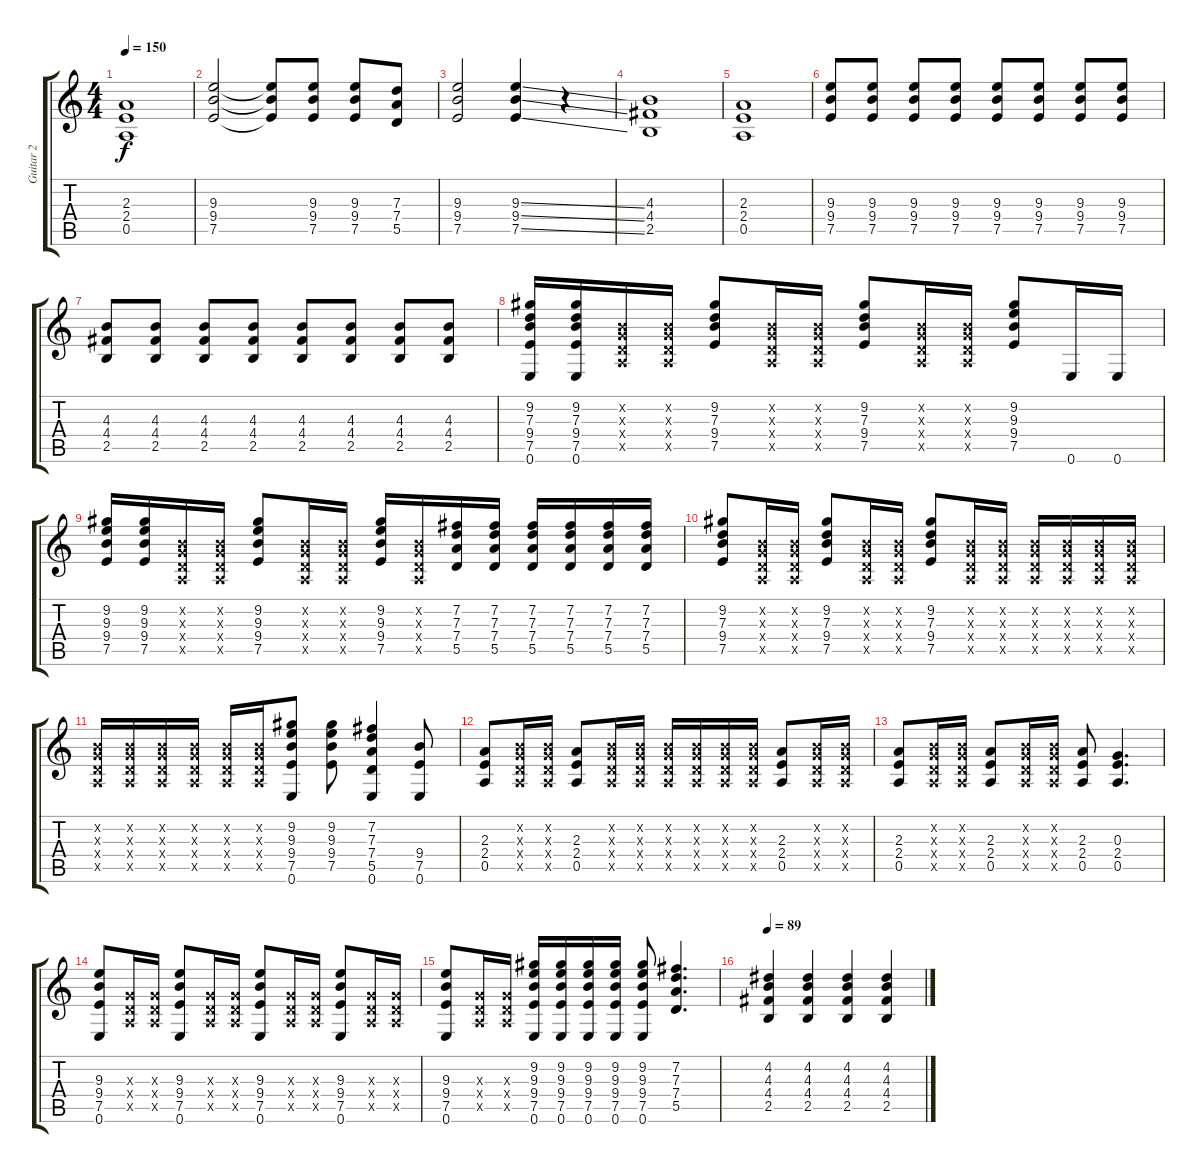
\track ("Guitar 2" "Guitar 2") {instrument distortionguitar}
\staff {score tabs}
\tuning (E4 B3 G3 D3 A2 E2) {hide}
\ts (4 4)
\tempo 150
\clef g2
\ks c
(2.3 2.4 0.5).1{dy f} |
(9.3 9.4 7.5).2 (9.3{t} 9.4{t} 7.5{t}).8 (9.3 9.4 7.5).8 (9.3 9.4 7.5).8 (7.3 7.4 5.5).8 |
(9.3 9.4 7.5).2 (9.3{ss} 9.4{ss} 7.5{ss}).4 r.4 |
(4.3 4.4 2.5).1 |
(2.3 2.4 0.5).1 |
(9.3 9.4 7.5).8 (9.3 9.4 7.5).8 (9.3 9.4 7.5).8 (9.3 9.4 7.5).8 (9.3 9.4 7.5).8 (9.3 9.4 7.5).8 (9.3 9.4 7.5).8 (9.3 9.4 7.5).8 |
(4.3 4.4 2.5).8 (4.3 4.4 2.5).8 (4.3 4.4 2.5).8 (4.3 4.4 2.5).8 (4.3 4.4 2.5).8 (4.3 4.4 2.5).8 (4.3 4.4 2.5).8 (4.3 4.4 2.5).8 |
(9.2 7.3 9.4 7.5 0.6).16 (9.2 7.3 9.4 7.5 0.6).16 (0.2{x} 0.3{x} 0.4{x} 0.5{x}).16 (0.2{x} 0.3{x} 0.4{x} 0.5{x}).16 (9.2 7.3 9.4 7.5).8 (0.2{x} 0.3{x} 0.4{x} 0.5{x}).16 (0.2{x} 0.3{x} 0.4{x} 0.5{x}).16 (9.2 7.3 9.4 7.5).8 (0.2{x} 0.3{x} 0.4{x} 0.5{x}).16 (0.2{x} 0.3{x} 0.4{x} 0.5{x}).16 (9.2 9.3 9.4 7.5).8 0.6.16 0.6.16 |
(9.2 9.3 9.4 7.5).16 (9.2 9.3 9.4 7.5).16 (0.2{x} 0.3{x} 0.4{x} 0.5{x}).16 (0.2{x} 0.3{x} 0.4{x} 0.5{x}).16 (9.2 9.3 9.4 7.5).8 (0.2{x} 0.3{x} 0.4{x} 0.5{x}).16 (0.2{x} 0.3{x} 0.4{x} 0.5{x}).16 (9.2 9.3 9.4 7.5).16 (0.2{x} 0.3{x} 0.4{x} 0.5{x}).16 (7.2 7.3 7.4 5.5).16 (7.2 7.3 7.4 5.5).16 (7.2 7.3 7.4 5.5).16 (7.2 7.3 7.4 5.5).16 (7.2 7.3 7.4 5.5).16 (7.2 7.3 7.4 5.5).16 |
(9.2 7.3 9.4 7.5).8 (0.2{x} 0.3{x} 0.4{x} 0.5{x}).16 (0.2{x} 0.3{x} 0.4{x} 0.5{x}).16 (9.2 7.3 9.4 7.5).8 (0.2{x} 0.3{x} 0.4{x} 0.5{x}).16 (0.2{x} 0.3{x} 0.4{x} 0.5{x}).16 (9.2 7.3 9.4 7.5).8 (0.2{x} 0.3{x} 0.4{x} 0.5{x}).16 (0.2{x} 0.3{x} 0.4{x} 0.5{x}).16 (0.2{x} 0.3{x} 0.4{x} 0.5{x}).16 (0.2{x} 0.3{x} 0.4{x} 0.5{x}).16 (0.2{x} 0.3{x} 0.4{x} 0.5{x}).16 (0.2{x} 0.3{x} 0.4{x} 0.5{x}).16 |
(0.2{x} 0.3{x} 0.4{x} 0.5{x}).16 (0.2{x} 0.3{x} 0.4{x} 0.5{x}).16 (0.2{x} 0.3{x} 0.4{x} 0.5{x}).16 (0.2{x} 0.3{x} 0.4{x} 0.5{x}).16 (0.2{x} 0.3{x} 0.4{x} 0.5{x}).16 (0.2{x} 0.3{x} 0.4{x} 0.5{x}).16 (9.2 9.3 9.4 7.5 0.6).8 (9.2 9.3 9.4 7.5).8 (7.2 7.3 7.4 5.5 0.6).4 (9.4 7.5 0.6).8 |
(2.3 2.4 0.5).8 (0.2{x} 0.3{x} 0.4{x} 0.5{x}).16 (0.2{x} 0.3{x} 0.4{x} 0.5{x}).16 (2.3 2.4 0.5).8 (0.2{x} 0.3{x} 0.4{x} 0.5{x}).16 (0.2{x} 0.3{x} 0.4{x} 0.5{x}).16 (0.2{x} 0.3{x} 0.4{x} 0.5{x}).16 (0.2{x} 0.3{x} 0.4{x} 0.5{x}).16 (0.2{x} 0.3{x} 0.4{x} 0.5{x}).16 (0.2{x} 0.3{x} 0.4{x} 0.5{x}).16 (2.3 2.4 0.5).8 (0.2{x} 0.3{x} 0.4{x} 0.5{x}).16 (0.2{x} 0.3{x} 0.4{x} 0.5{x}).16 |
(2.3 2.4 0.5).8 (0.2{x} 0.3{x} 0.4{x} 0.5{x}).16 (0.2{x} 0.3{x} 0.4{x} 0.5{x}).16 (2.3 2.4 0.5).8 (0.2{x} 0.3{x} 0.4{x} 0.5{x}).16 (0.2{x} 0.3{x} 0.4{x} 0.5{x}).16 (2.3 2.4 0.5).8 (0.3 2.4 0.5).4{d} |
(9.3 9.4 7.5 0.6).8 (0.3{x} 0.4{x} 0.5{x}).16 (0.3{x} 0.4{x} 0.5{x}).16 (9.3 9.4 7.5 0.6).8 (0.3{x} 0.4{x} 0.5{x}).16 (0.3{x} 0.4{x} 0.5{x}).16 (9.3 9.4 7.5 0.6).8 (0.3{x} 0.4{x} 0.5{x}).16 (0.3{x} 0.4{x} 0.5{x}).16 (9.3 9.4 7.5 0.6).8 (0.3{x} 0.4{x} 0.5{x}).16 (0.3{x} 0.4{x} 0.5{x}).16 |
(9.3 9.4 7.5 0.6).8 (0.3{x} 0.4{x} 0.5{x}).16 (0.3{x} 0.4{x} 0.5{x}).16 (9.2 9.3 9.4 7.5 0.6).16 (9.2 9.3 9.4 7.5 0.6).16 (9.2 9.3 9.4 7.5 0.6).16 (9.2 9.3 9.4 7.5 0.6).16 (9.2 9.3 9.4 7.5 0.6).8 (7.2 7.3 7.4 5.5).4{d} |
\tempo 89
(4.2 4.3 4.4 2.5).4 (4.2 4.3 4.4 2.5).4 (4.2 4.3 4.4 2.5).4 (4.2 4.3 4.4 2.5).4
